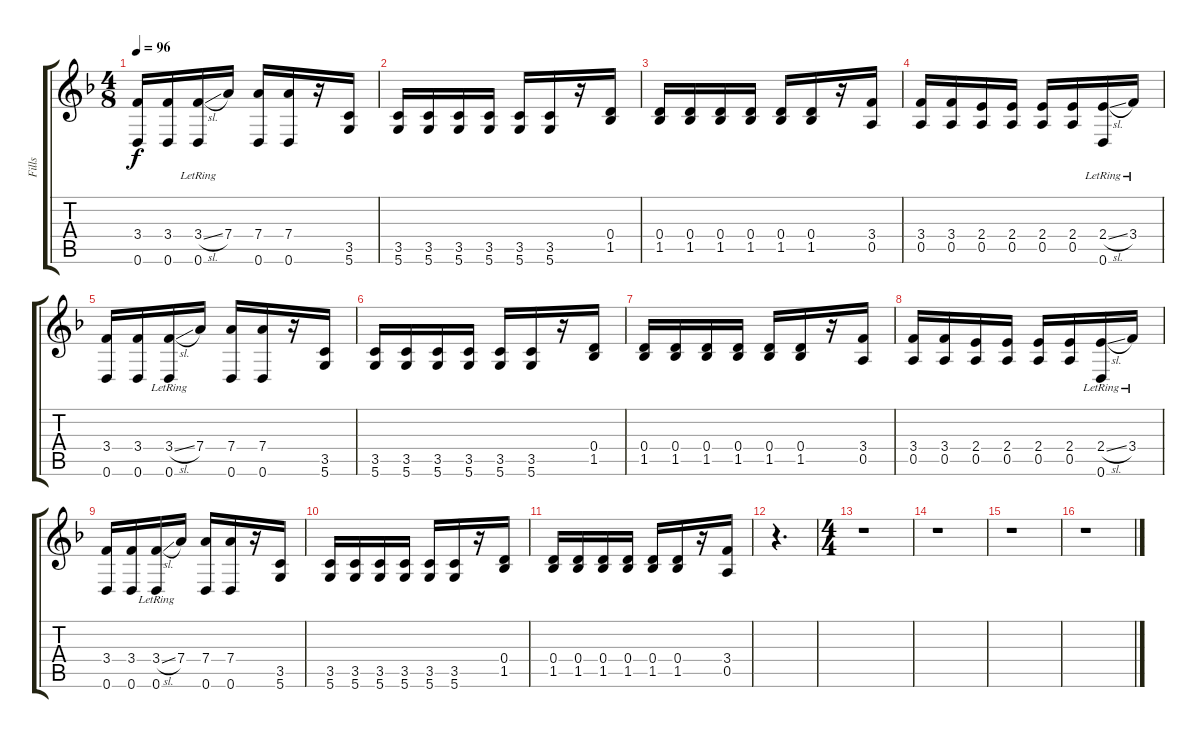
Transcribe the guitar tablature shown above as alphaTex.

\track ("Fills" "Fills") {instrument electricguitarjazz}
\staff {score tabs}
\tuning (E4 B3 G3 D3 A2 D2) {hide}
\ts (4 8)
\tempo 96
\clef g2
\ks f
(3.4 0.6).16{dy f} (3.4 0.6).16 (3.4{sl} 0.6{lr}).16 7.4.16 (7.4 0.6).16 (7.4 0.6).16 r.16 (3.5 5.6).16 |
(3.5 5.6).16 (3.5 5.6).16 (3.5 5.6).16 (3.5 5.6).16 (3.5 5.6).16 (3.5 5.6).16 r.16 (0.4 1.5).16 |
(0.4 1.5).16 (0.4 1.5).16 (0.4 1.5).16 (0.4 1.5).16 (0.4 1.5).16 (0.4 1.5).16 r.16 (3.4 0.5).16 |
(3.4 0.5).16 (3.4 0.5).16 (2.4 0.5).16 (2.4 0.5).16 (2.4 0.5).16 (2.4 0.5).16 (2.4{sl} 0.6{lr}).16 3.4{lr}.16 |
(3.4 0.6).16 (3.4 0.6).16 (3.4{sl} 0.6{lr}).16 7.4.16 (7.4 0.6).16 (7.4 0.6).16 r.16 (3.5 5.6).16 |
(3.5 5.6).16 (3.5 5.6).16 (3.5 5.6).16 (3.5 5.6).16 (3.5 5.6).16 (3.5 5.6).16 r.16 (0.4 1.5).16 |
(0.4 1.5).16 (0.4 1.5).16 (0.4 1.5).16 (0.4 1.5).16 (0.4 1.5).16 (0.4 1.5).16 r.16 (3.4 0.5).16 |
(3.4 0.5).16 (3.4 0.5).16 (2.4 0.5).16 (2.4 0.5).16 (2.4 0.5).16 (2.4 0.5).16 (2.4{sl} 0.6{lr}).16 3.4{lr}.16 |
(3.4 0.6).16 (3.4 0.6).16 (3.4{sl} 0.6{lr}).16 7.4.16 (7.4 0.6).16 (7.4 0.6).16 r.16 (3.5 5.6).16 |
(3.5 5.6).16 (3.5 5.6).16 (3.5 5.6).16 (3.5 5.6).16 (3.5 5.6).16 (3.5 5.6).16 r.16 (0.4 1.5).16 |
(0.4 1.5).16 (0.4 1.5).16 (0.4 1.5).16 (0.4 1.5).16 (0.4 1.5).16 (0.4 1.5).16 r.16 (3.4 0.5).16 |
r.4{d} |
\ts (4 4)
r.1 |
r.1 |
r.1 |
r.1
